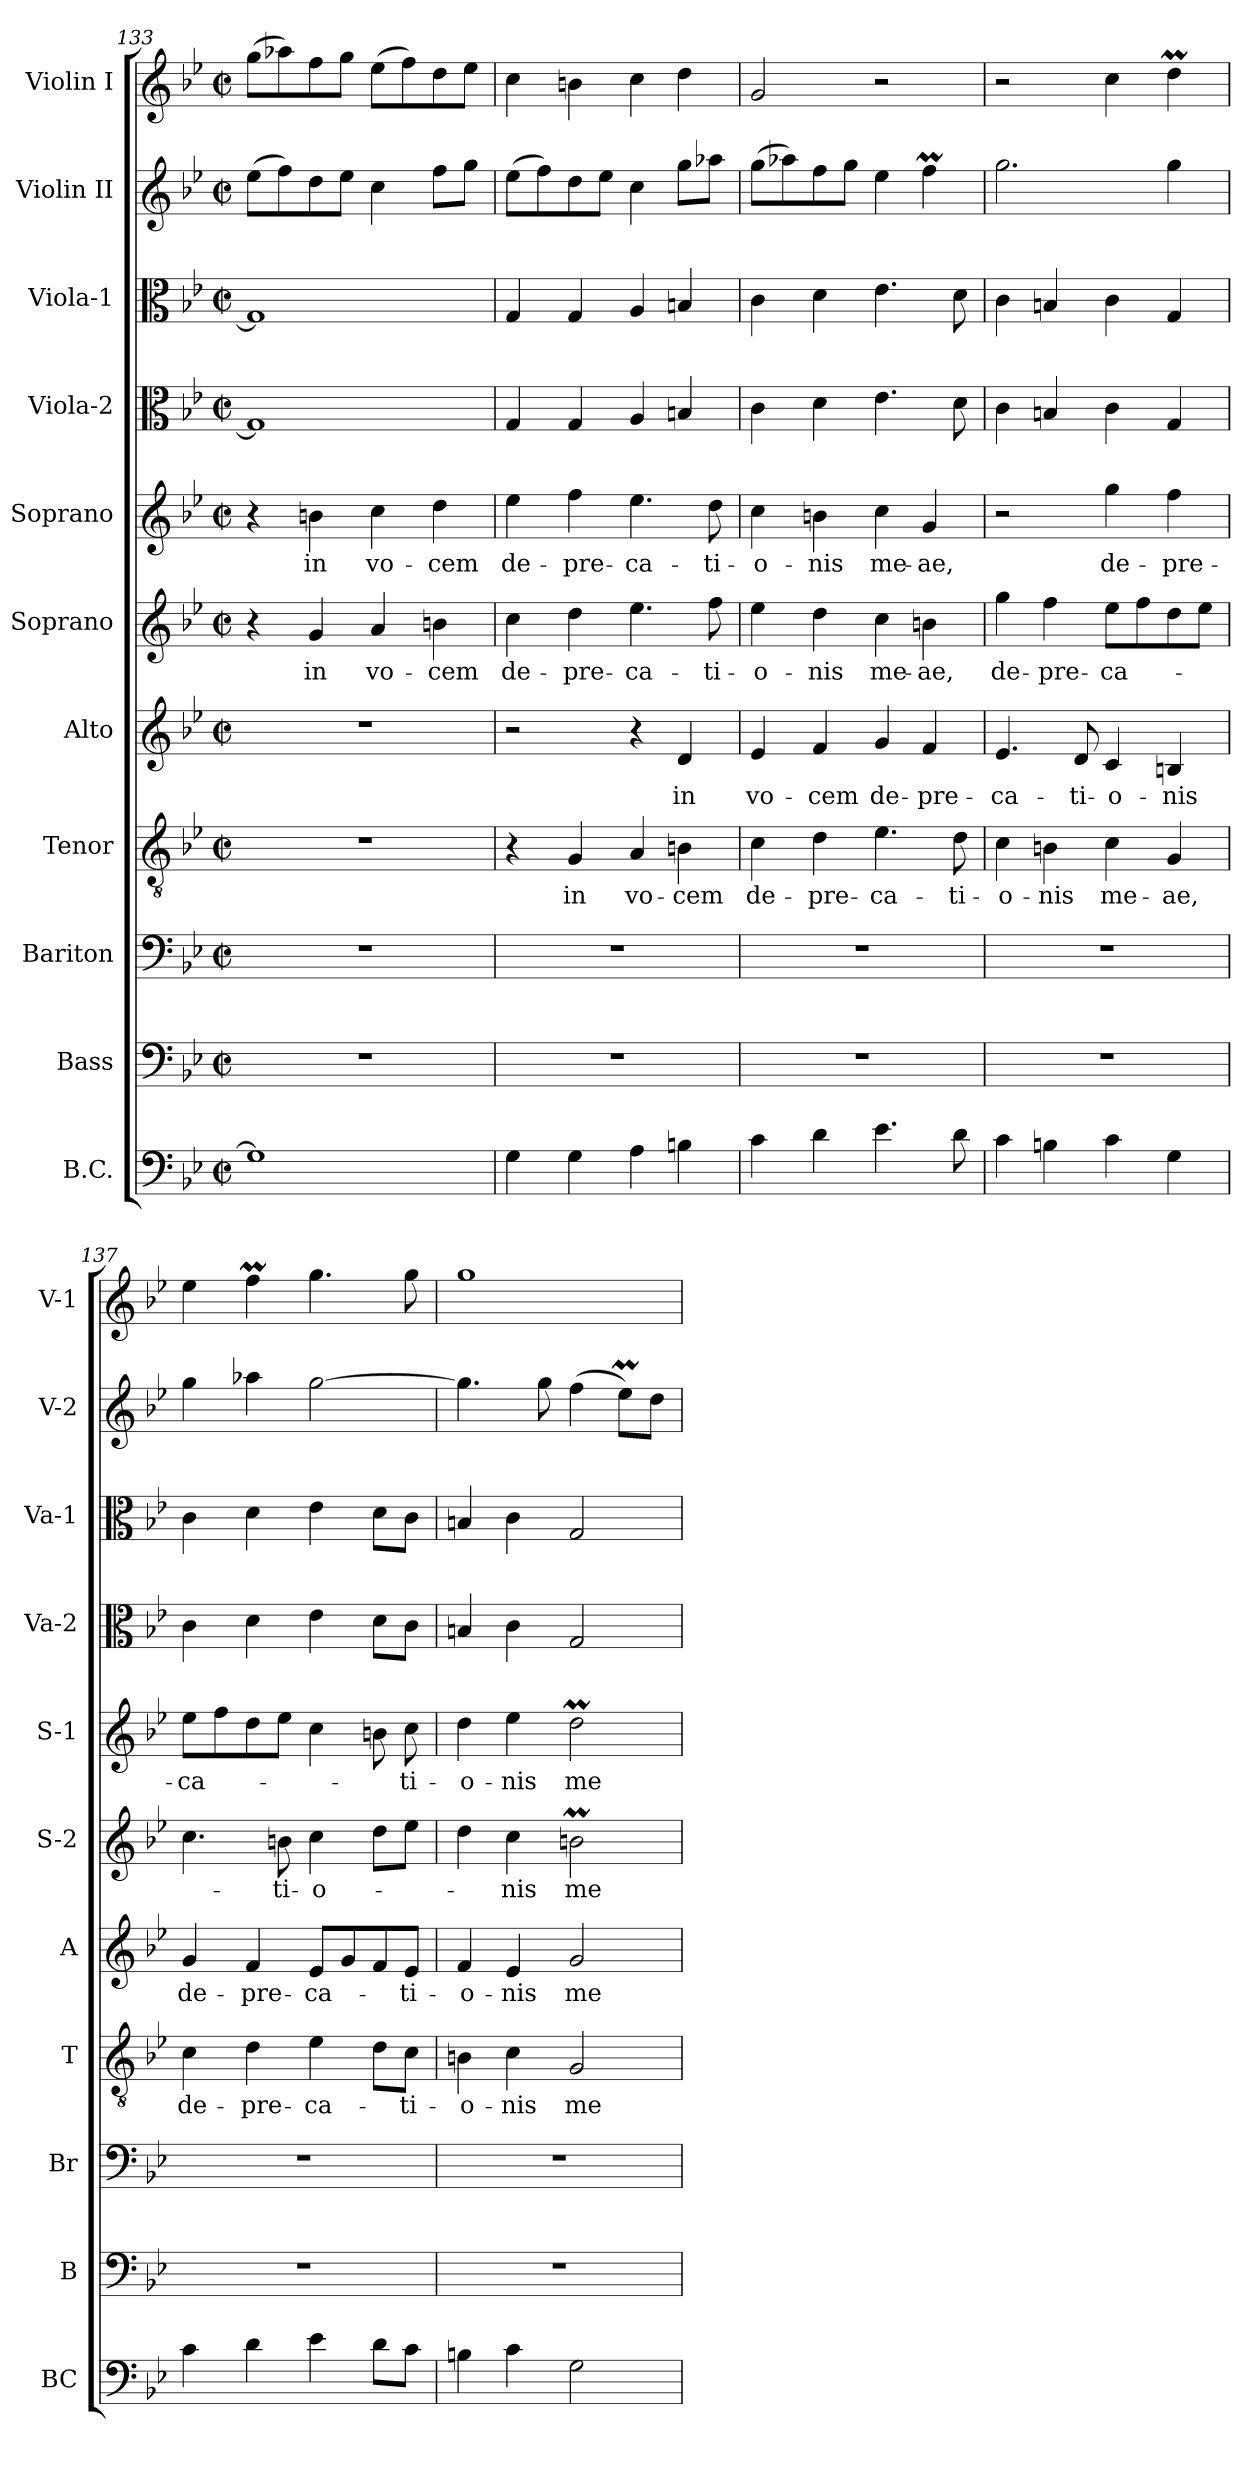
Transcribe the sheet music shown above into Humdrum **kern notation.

**kern	**kern	**kern	**kern	**text	**kern	**text	**kern	**text	**kern	**text	**kern	**kern	**kern	**kern
*part11	*part10	*part9	*part8	*part8	*part7	*part7	*part6	*part6	*part5	*part5	*part4	*part3	*part2	*part1
*staff11	*staff10	*staff9	*staff8	*staff8	*staff7	*staff7	*staff6	*staff6	*staff5	*staff5	*staff4	*staff3	*staff2	*staff1
*I"B.C.	*I"Bass	*I"Bariton	*I"Tenor	*	*I"Alto	*	*I"Soprano	*	*I"Soprano	*	*I"Viola-2	*I"Viola-1	*I"Violin II	*I"Violin I
*I'BC	*I'B	*I'Br	*I'T	*	*I'A	*	*I'S-2	*	*I'S-1	*	*I'Va-2	*I'Va-1	*I'V-2	*I'V-1
*clefF4	*clefF4	*clefF4	*clefGv2	*	*clefG2	*	*clefG2	*	*clefG2	*	*clefC3	*clefC3	*clefG2	*clefG2
*k[b-e-]	*k[b-e-]	*k[b-e-]	*k[b-e-]	*	*k[b-e-]	*	*k[b-e-]	*	*k[b-e-]	*	*k[b-e-]	*k[b-e-]	*k[b-e-]	*k[b-e-]
*B-:	*B-:	*B-:	*B-:	*	*B-:	*	*B-:	*	*B-:	*	*B-:	*B-:	*B-:	*B-:
*M2/2	*M2/2	*M2/2	*M2/2	*	*M2/2	*	*M2/2	*	*M2/2	*	*M2/2	*M2/2	*M2/2	*M2/2
*met(c|)	*met(c|)	*met(c|)	*met(c|)	*	*met(c|)	*	*met(c|)	*	*met(c|)	*	*met(c|)	*met(c|)	*met(c|)	*met(c|)
=133	=133	=133	=133	=133	=133	=133	=133	=133	=133	=133	=133	=133	=133	=133
1G]	1r	1r	1r	.	1r	.	4r	.	4r	.	1G]	1G]	(>8ee-\L	(>8gg\L
.	.	.	.	.	.	.	.	.	.	.	.	.	8ff\)	8aa-X\)
!	!	!	!	!	!	!	!	!LO:LY:b	!	!LO:LY:b	!	!	!	!
.	.	.	.	.	.	.	4g/	in	4bn\	in	.	.	8dd\	8ff\
.	.	.	.	.	.	.	.	.	.	.	.	.	8ee-\J	8gg\J
!	!	!	!	!	!	!	!	!LO:LY:b	!	!LO:LY:b	!	!	!	!
.	.	.	.	.	.	.	4a/	vo-	4cc\	vo-	.	.	4cc\	(>8ee-\L
.	.	.	.	.	.	.	.	.	.	.	.	.	.	8ff\)
!	!	!	!	!	!	!	!	!LO:LY:b	!	!LO:LY:b	!	!	!	!
.	.	.	.	.	.	.	4bn\	-cem	4dd\	-cem	.	.	8ff\L	8dd\
.	.	.	.	.	.	.	.	.	.	.	.	.	8gg\J	8ee-\J
=134	=134	=134	=134	=134	=134	=134	=134	=134	=134	=134	=134	=134	=134	=134
!	!	!	!	!	!	!	!	!LO:LY:b	!	!LO:LY:b	!	!	!	!
4G\	1r	1r	4r	.	2r	.	4cc\	de-	4ee-\	de-	4G/	4G/	(>8ee-\L	4cc\
.	.	.	.	.	.	.	.	.	.	.	.	.	8ff\)	.
!	!	!	!	!LO:LY:b	!	!	!	!LO:LY:b	!	!LO:LY:b	!	!	!	!
4G\	.	.	4G/	in	.	.	4dd\	-pre-	4ff\	-pre-	4G/	4G/	8dd\	4bn\
.	.	.	.	.	.	.	.	.	.	.	.	.	8ee-\J	.
!	!	!	!	!LO:LY:b	!	!	!	!LO:LY:b	!	!LO:LY:b	!	!	!	!
4A\	.	.	4A/	vo-	4r	.	4.ee-\	-ca-	4.ee-\	-ca-	4A/	4A/	4cc\	4cc\
!	!	!	!	!LO:LY:b	!	!LO:LY:b	!	!	!	!	!	!	!	!
4Bn\	.	.	4Bn\	-cem	4d/	in	.	.	.	.	4Bn/	4Bn/	8gg\L	4dd\
!	!	!	!	!	!	!	!	!LO:LY:b	!	!LO:LY:b	!	!	!	!
.	.	.	.	.	.	.	8ff\	-ti-	8dd\	-ti-	.	.	8aa-X\J	.
=135	=135	=135	=135	=135	=135	=135	=135	=135	=135	=135	=135	=135	=135	=135
!	!	!	!	!LO:LY:b	!	!LO:LY:b	!	!LO:LY:b	!	!LO:LY:b	!	!	!	!
4c\	1r	1r	4c\	de-	4e-/	vo-	4ee-\	-o-	4cc\	-o-	4c\	4c\	(>8gg\L	2g/
.	.	.	.	.	.	.	.	.	.	.	.	.	8aa-X\)	.
!	!	!	!	!LO:LY:b	!	!LO:LY:b	!	!LO:LY:b	!	!LO:LY:b	!	!	!	!
4d\	.	.	4d\	-pre-	4f/	-cem	4dd\	-nis	4bn\	-nis	4d\	4d\	8ff\	.
.	.	.	.	.	.	.	.	.	.	.	.	.	8gg\J	.
!	!	!	!	!LO:LY:b	!	!LO:LY:b	!	!LO:LY:b	!	!LO:LY:b	!	!	!	!
4.e-\	.	.	4.e-\	-ca-	4g/	de-	4cc\	me-	4cc\	me-	4.e-\	4.e-\	4ee-\	2r
!	!	!	!	!	!	!LO:LY:b	!	!LO:LY:b	!	!LO:LY:b	!	!	!	!
.	.	.	.	.	4f/	-pre-	4bn\	-ae,	4g/	-ae,	.	.	4ffM\	.
!	!	!	!	!LO:LY:b	!	!	!	!	!	!	!	!	!	!
8d\	.	.	8d\	-ti-	.	.	.	.	.	.	8d\	8d\	.	.
!!LO:PB:g=z
=136	=136	=136	=136	=136	=136	=136	=136	=136	=136	=136	=136	=136	=136	=136
!	!	!	!	!LO:LY:b	!	!LO:LY:b	!	!LO:LY:b	!	!	!	!	!	!
4c\	1r	1r	4c\	-o-	4.e-/	-ca-	4gg\	de-	2r	.	4c\	4c\	2.gg\	2r
!	!	!	!	!LO:LY:b	!	!	!	!LO:LY:b	!	!	!	!	!	!
4Bn\	.	.	4Bn\	-nis	.	.	4ff\	-pre-	.	.	4Bn/	4Bn/	.	.
!	!	!	!	!	!	!LO:LY:b	!	!	!	!	!	!	!	!
.	.	.	.	.	8d/	-ti-	.	.	.	.	.	.	.	.
!	!	!	!	!LO:LY:b	!	!LO:LY:b	!	!LO:LY:b	!	!LO:LY:b	!	!	!	!
4c\	.	.	4c\	me-	4c/	-o-	8ee-\L	-ca-	4gg\	de-	4c\	4c\	.	4cc\
.	.	.	.	.	.	.	8ff\	.	.	.	.	.	.	.
!	!	!	!	!LO:LY:b	!	!LO:LY:b	!	!	!	!LO:LY:b	!	!	!	!
4G\	.	.	4G/	-ae,	4Bn/	-nis	8dd\	.	4ff\	-pre-	4G/	4G/	4gg\	4ddm\
.	.	.	.	.	.	.	8ee-\J	.	.	.	.	.	.	.
=137	=137	=137	=137	=137	=137	=137	=137	=137	=137	=137	=137	=137	=137	=137
!	!	!	!	!LO:LY:b	!	!LO:LY:b	!	!	!	!LO:LY:b	!	!	!	!
4c\	1r	1r	4c\	de-	4g/	de-	4.cc\	.	8ee-\L	-ca-	4c\	4c\	4gg\	4ee-\
.	.	.	.	.	.	.	.	.	8ff\	.	.	.	.	.
!	!	!	!	!LO:LY:b	!	!LO:LY:b	!	!	!	!	!	!	!	!
4d\	.	.	4d\	-pre-	4f/	-pre-	.	.	8dd\	.	4d\	4d\	4aa-X\	4ffM\
!	!	!	!	!	!	!	!	!LO:LY:b	!	!	!	!	!	!
.	.	.	.	.	.	.	8bn\	-ti-	8ee-\J	.	.	.	.	.
!	!	!	!	!LO:LY:b	!	!LO:LY:b	!	!LO:LY:b	!	!	!	!	!	!
4e-\	.	.	4e-\	-ca-	8e-/L	-ca-	4cc\	-o-	4cc\	.	4e-\	4e-\	[2gg\	4.gg\
.	.	.	.	.	8g/	.	.	.	.	.	.	.	.	.
8d\L	.	.	8d\L	.	8f/	.	8dd\L	.	8bn\	.	8d\L	8d\L	.	.
!	!	!	!	!LO:LY:b	!	!LO:LY:b	!	!	!	!LO:LY:b	!	!	!	!
8c\J	.	.	8c\J	-ti-	8e-/J	-ti-	8ee-\J	.	8cc\	-ti-	8c\J	8c\J	.	8gg\
=138	=138	=138	=138	=138	=138	=138	=138	=138	=138	=138	=138	=138	=138	=138
!	!	!	!	!LO:LY:b	!	!LO:LY:b	!	!	!	!LO:LY:b	!	!	!	!
4Bn\	1r	1r	4Bn\	-o-	4f/	-o-	4dd\	.	4dd\	-o-	4Bn/	4Bn/	4.gg\]	1gg
!	!	!	!	!LO:LY:b	!	!LO:LY:b	!	!LO:LY:b	!	!LO:LY:b	!	!	!	!
4c\	.	.	4c\	-nis	4e-/	-nis	4cc\	-nis	4ee-\	-nis	4c\	4c\	.	.
.	.	.	.	.	.	.	.	.	.	.	.	.	8gg\	.
!	!	!	!	!LO:LY:b	!	!LO:LY:b	!	!LO:LY:b	!	!LO:LY:b	!	!	!	!
2G\	.	.	2G/	me-	2g/	me-	2bnm\	me-	2ddm\	me-	2G/	2G/	(>4ff\	.
.	.	.	.	.	.	.	.	.	.	.	.	.	8ee-M\L)	.
.	.	.	.	.	.	.	.	.	.	.	.	.	8dd\J	.
=	=	=	=	=	=	=	=	=	=	=	=	=	=	=
*-	*-	*-	*-	*-	*-	*-	*-	*-	*-	*-	*-	*-	*-	*-
